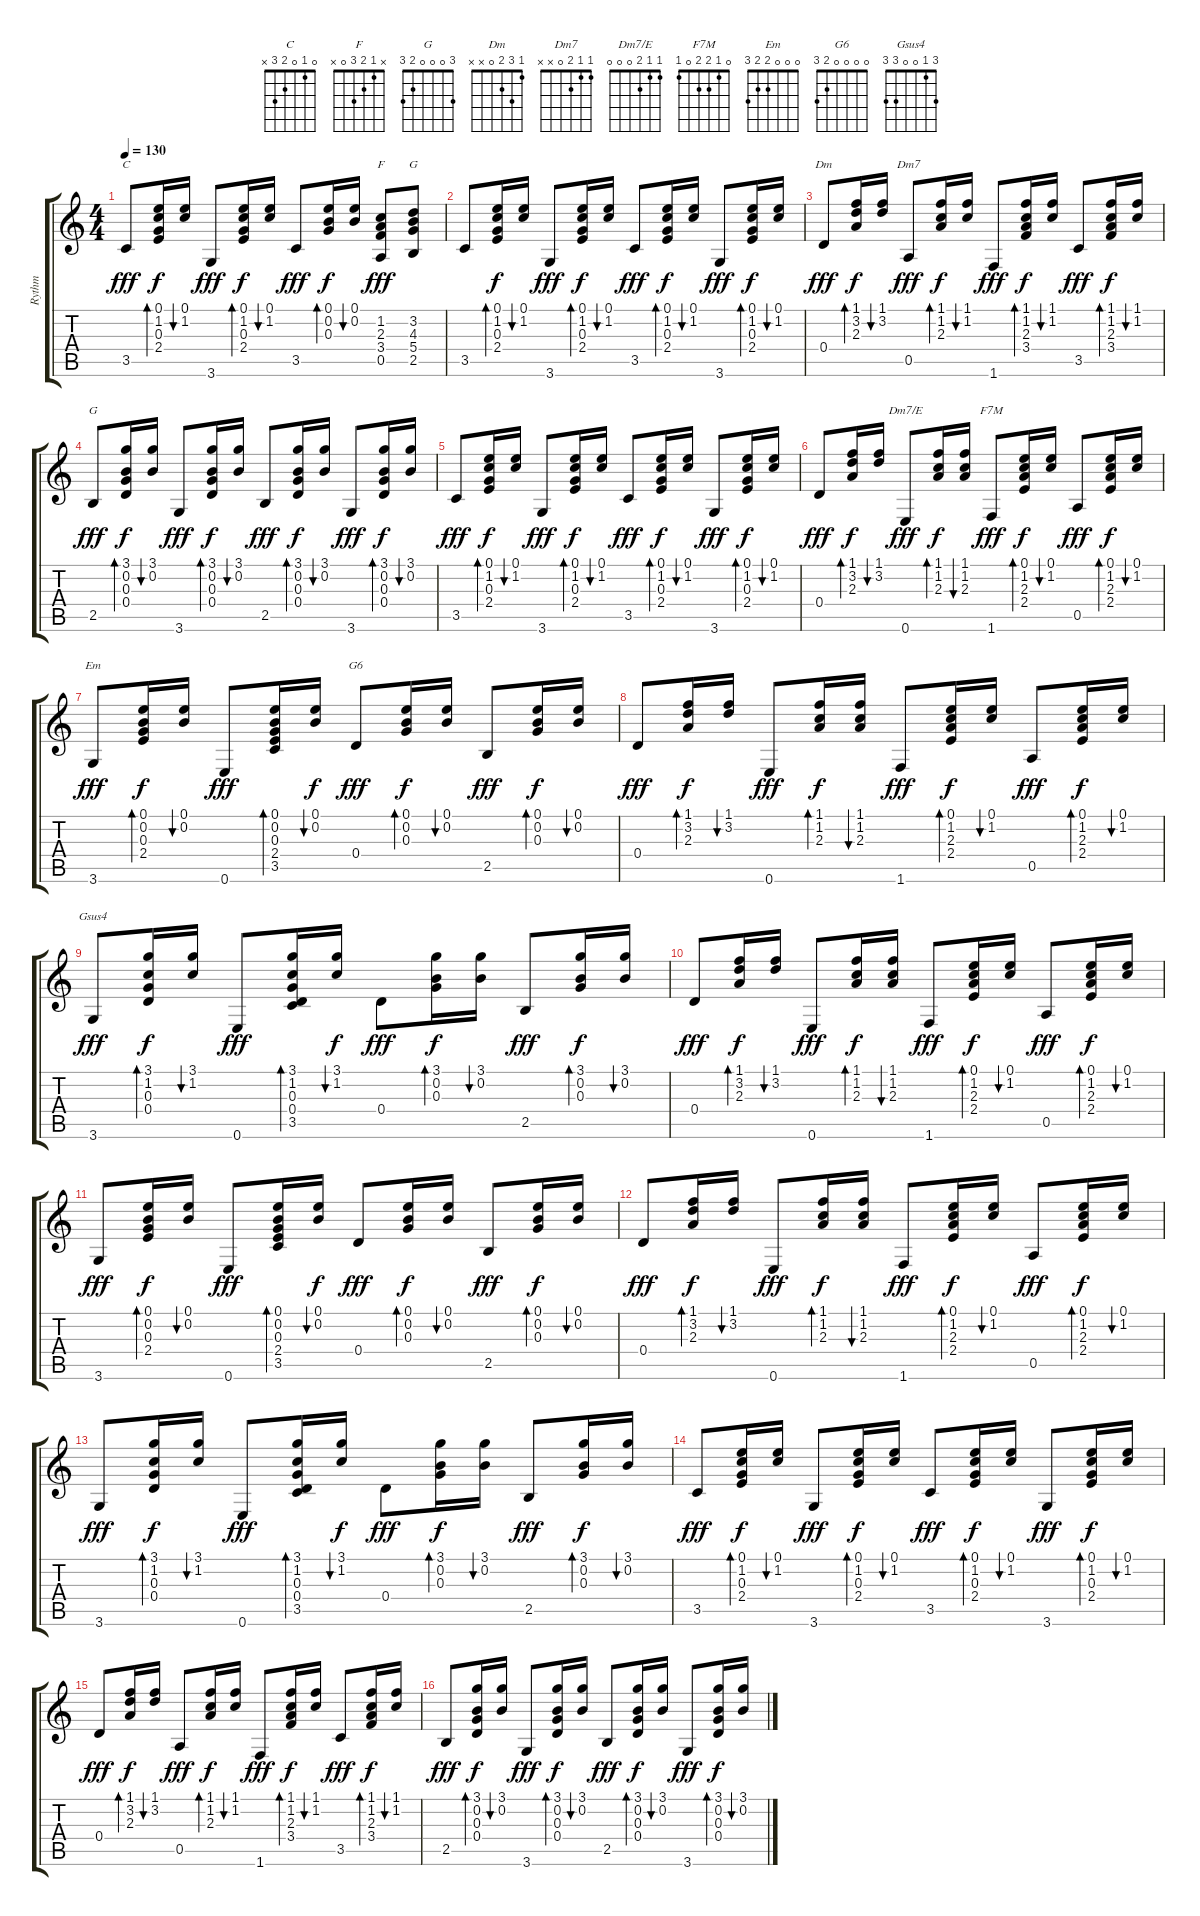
\track ("Rythm" "Rythm") {instrument acousticguitarsteel}
\staff {score tabs}
\tuning (E4 B3 G3 D3 A2 E2) {hide}
\chord ("C" 0 1 0 2 3 x)
\chord ("F" x 1 2 3 0 x)
\chord ("G" x 3 4 5 2 x)
\chord ("Dm" 1 3 2 0 x x)
\chord ("Dm7" 1 1 2 0 x x)
\chord ("G" 3 0 0 0 2 3)
\chord ("Dm7/E" 1 1 2 0 0 0)
\chord ("F7M" 0 1 2 2 0 1)
\chord ("Em" 0 0 0 2 2 3)
\chord ("G6" 0 0 0 0 2 3)
\chord ("Gsus4" 3 1 0 0 3 3)
\ts (4 4)
\tempo 130
\clef g2
\ks c
3.5.8{ch "C" dy fff} (0.1 1.2 0.3 2.4).16{bd 120 dy f} (0.1 1.2).16{bu 120} 3.6.8{dy fff} (0.1 1.2 0.3 2.4).16{bd 120 dy f} (0.1 1.2).16{bu 120} 3.5.8{dy fff} (0.1 0.2 0.3).16{bd 120 dy f} (0.1 0.2).16{bu 120} (1.2 2.3 3.4 0.5).8{ch "F" dy fff} (3.2 4.3 5.4 2.5).8{ch "G"} |
3.5.8 (0.1 1.2 0.3 2.4).16{bd 120 dy f} (0.1 1.2).16{bu 120} 3.6.8{dy fff} (0.1 1.2 0.3 2.4).16{bd 120 dy f} (0.1 1.2).16{bu 120} 3.5.8{dy fff} (0.1 1.2 0.3 2.4).16{bd 120 dy f} (0.1 1.2).16{bu 120} 3.6.8{dy fff} (0.1 1.2 0.3 2.4).16{bd 120 dy f} (0.1 1.2).16{bu 120} |
0.4.8{ch "Dm" dy fff} (1.1 3.2 2.3).16{bd 120 dy f} (1.1 3.2).16{bu 120} 0.5.8{ch "Dm7" dy fff} (1.1 1.2 2.3).16{bd 120 dy f} (1.1 1.2).16{bu 120} 1.6.8{dy fff} (1.1 1.2 2.3 3.4).16{bd 120 dy f} (1.1 1.2).16{bu 120} 3.5.8{dy fff} (1.1 1.2 2.3 3.4).16{bd 120 dy f} (1.1 1.2).16{bu 120} |
2.5.8{ch "G" dy fff} (3.1 0.2 0.3 0.4).16{bd 120 dy f} (3.1 0.2).16{bu 120} 3.6.8{dy fff} (3.1 0.2 0.3 0.4).16{bd 120 dy f} (3.1 0.2).16{bu 120} 2.5.8{dy fff} (3.1 0.2 0.3 0.4).16{bd 120 dy f} (3.1 0.2).16{bu 120} 3.6.8{dy fff} (3.1 0.2 0.3 0.4).16{bd 120 dy f} (3.1 0.2).16{bu 120} |
3.5.8{dy fff} (0.1 1.2 0.3 2.4).16{bd 120 dy f} (0.1 1.2).16{bu 120} 3.6.8{dy fff} (0.1 1.2 0.3 2.4).16{bd 120 dy f} (0.1 1.2).16{bu 120} 3.5.8{dy fff} (0.1 1.2 0.3 2.4).16{bd 120 dy f} (0.1 1.2).16{bu 120} 3.6.8{dy fff} (0.1 1.2 0.3 2.4).16{bd 120 dy f} (0.1 1.2).16{bu 120} |
0.4.8{dy fff} (1.1 3.2 2.3).16{bd 60 dy f} (1.1 3.2).16{bu 60} 0.6.8{ch "Dm7/E" dy fff} (1.1 1.2 2.3).16{bd 120 dy f} (1.1 1.2 2.3).16{bu 120} 1.6.8{ch "F7M" dy fff} (0.1 1.2 2.3 2.4).16{bd 120 dy f} (0.1 1.2).16{bu 120} 0.5.8{dy fff} (0.1 1.2 2.3 2.4).16{bd 120 dy f} (0.1 1.2).16{bu 120} |
3.6.8{ch "Em" dy fff} (0.1 0.2 0.3 2.4).16{bd 120 dy f} (0.1 0.2).16{bu 120} 0.6.8{dy fff} (0.1 0.2 0.3 2.4 3.5).16{bd 120} (0.1 0.2).16{bu 120 dy f} 0.4.8{ch "G6" dy fff} (0.1 0.2 0.3).16{bd 120 dy f} (0.1 0.2).16{bu 120} 2.5.8{dy fff} (0.1 0.2 0.3).16{bd 120 dy f} (0.1 0.2).16{bu 120} |
0.4.8{dy fff} (1.1 3.2 2.3).16{bd 60 dy f} (1.1 3.2).16{bu 60} 0.6.8{dy fff} (1.1 1.2 2.3).16{bd 120 dy f} (1.1 1.2 2.3).16{bu 120} 1.6.8{dy fff} (0.1 1.2 2.3 2.4).16{bd 120 dy f} (0.1 1.2).16{bu 120} 0.5.8{dy fff} (0.1 1.2 2.3 2.4).16{bd 120 dy f} (0.1 1.2).16{bu 120} |
3.6.8{ch "Gsus4" dy fff} (3.1 1.2 0.3 0.4).16{bd 120 dy f} (3.1 1.2).16{bu 120} 0.6.8{dy fff} (3.1 1.2 0.3 0.4 3.5).16{bd 120} (3.1 1.2).16{bu 120 dy f} 0.4.8{dy fff} (3.1 0.2 0.3).16{bd 120 dy f} (3.1 0.2).16{bu 120} 2.5.8{dy fff} (3.1 0.2 0.3).16{bd 120 dy f} (3.1 0.2).16{bu 120} |
0.4.8{dy fff} (1.1 3.2 2.3).16{bd 60 dy f} (1.1 3.2).16{bu 60} 0.6.8{dy fff} (1.1 1.2 2.3).16{bd 120 dy f} (1.1 1.2 2.3).16{bu 120} 1.6.8{dy fff} (0.1 1.2 2.3 2.4).16{bd 120 dy f} (0.1 1.2).16{bu 120} 0.5.8{dy fff} (0.1 1.2 2.3 2.4).16{bd 120 dy f} (0.1 1.2).16{bu 120} |
3.6.8{dy fff} (0.1 0.2 0.3 2.4).16{bd 120 dy f} (0.1 0.2).16{bu 120} 0.6.8{dy fff} (0.1 0.2 0.3 2.4 3.5).16{bd 120} (0.1 0.2).16{bu 120 dy f} 0.4.8{dy fff} (0.1 0.2 0.3).16{bd 120 dy f} (0.1 0.2).16{bu 120} 2.5.8{dy fff} (0.1 0.2 0.3).16{bd 120 dy f} (0.1 0.2).16{bu 120} |
0.4.8{dy fff} (1.1 3.2 2.3).16{bd 60 dy f} (1.1 3.2).16{bu 60} 0.6.8{dy fff} (1.1 1.2 2.3).16{bd 120 dy f} (1.1 1.2 2.3).16{bu 120} 1.6.8{dy fff} (0.1 1.2 2.3 2.4).16{bd 120 dy f} (0.1 1.2).16{bu 120} 0.5.8{dy fff} (0.1 1.2 2.3 2.4).16{bd 120 dy f} (0.1 1.2).16{bu 120} |
3.6.8{dy fff} (3.1 1.2 0.3 0.4).16{bd 120 dy f} (3.1 1.2).16{bu 120} 0.6.8{dy fff} (3.1 1.2 0.3 0.4 3.5).16{bd 120} (3.1 1.2).16{bu 120 dy f} 0.4.8{dy fff} (3.1 0.2 0.3).16{bd 120 dy f} (3.1 0.2).16{bu 120} 2.5.8{dy fff} (3.1 0.2 0.3).16{bd 120 dy f} (3.1 0.2).16{bu 120} |
3.5.8{dy fff} (0.1 1.2 0.3 2.4).16{bd 120 dy f} (0.1 1.2).16{bu 120} 3.6.8{dy fff} (0.1 1.2 0.3 2.4).16{bd 120 dy f} (0.1 1.2).16{bu 120} 3.5.8{dy fff} (0.1 1.2 0.3 2.4).16{bd 120 dy f} (0.1 1.2).16{bu 120} 3.6.8{dy fff} (0.1 1.2 0.3 2.4).16{bd 120 dy f} (0.1 1.2).16{bu 120} |
0.4.8{dy fff} (1.1 3.2 2.3).16{bd 120 dy f} (1.1 3.2).16{bu 120} 0.5.8{dy fff} (1.1 1.2 2.3).16{bd 120 dy f} (1.1 1.2).16{bu 120} 1.6.8{dy fff} (1.1 1.2 2.3 3.4).16{bd 120 dy f} (1.1 1.2).16{bu 120} 3.5.8{dy fff} (1.1 1.2 2.3 3.4).16{bd 120 dy f} (1.1 1.2).16{bu 120} |
2.5.8{dy fff} (3.1 0.2 0.3 0.4).16{bd 120 dy f} (3.1 0.2).16{bu 120} 3.6.8{dy fff} (3.1 0.2 0.3 0.4).16{bd 120 dy f} (3.1 0.2).16{bu 120} 2.5.8{dy fff} (3.1 0.2 0.3 0.4).16{bd 120 dy f} (3.1 0.2).16{bu 120} 3.6.8{dy fff} (3.1 0.2 0.3 0.4).16{bd 120 dy f} (3.1 0.2).16{bu 120}
